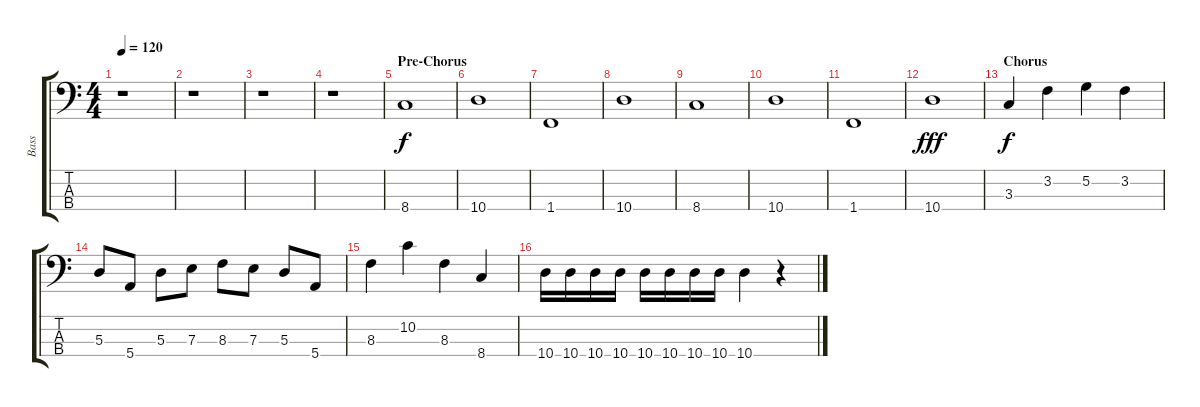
\track ("Bass" "Bass") {instrument electricbasspick}
\staff {score tabs}
\tuning (G2 D2 A1 E1) {hide}
\ts (4 4)
\tempo 120
\clef f4
\ks c
r.1{dy f} |
r.1 |
r.1 |
r.1 |
\section ("" "Pre-Chorus")
8.4.1 |
10.4.1 |
1.4.1 |
10.4.1 |
8.4.1 |
10.4.1 |
1.4.1 |
10.4.1{dy fff} |
\section ("" "Chorus")
3.3.4{dy f} 3.2.4 5.2.4 3.2.4 |
5.3.8 5.4.8 5.3.8 7.3.8 8.3.8 7.3.8 5.3.8 5.4.8 |
8.3.4 10.2.4 8.3.4 8.4.4 |
10.4.16 10.4.16 10.4.16 10.4.16 10.4.16 10.4.16 10.4.16 10.4.16 10.4.4 r.4
